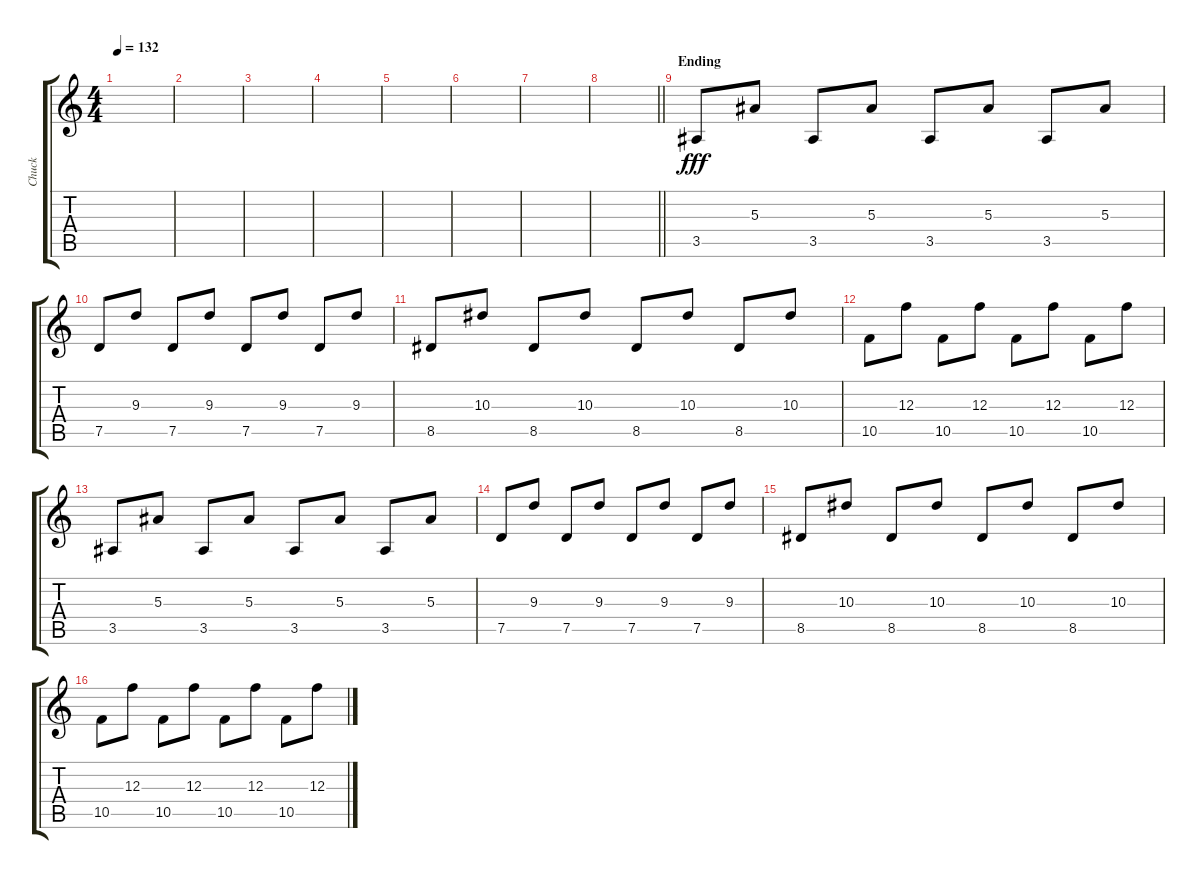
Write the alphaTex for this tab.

\track ("Chuck" "Chuck") {instrument distortionguitar}
\staff {score tabs}
\tuning (D4 A3 F3 C3 G2 D2) {hide}
\ts (4 4)
\tempo 132
\clef g2
\ks c
|
|
|
|
|
|
|
\barLineRight lightlight
|
\section ("" "Ending")
3.5.8{dy fff volume 8} 5.3.8 3.5.8 5.3.8 3.5.8 5.3.8 3.5.8 5.3.8 |
7.5.8 9.3.8 7.5.8 9.3.8 7.5.8 9.3.8 7.5.8 9.3.8 |
8.5.8 10.3.8 8.5.8 10.3.8 8.5.8 10.3.8 8.5.8 10.3.8 |
10.5.8 12.3.8 10.5.8 12.3.8 10.5.8 12.3.8 10.5.8 12.3.8 |
3.5.8 5.3.8 3.5.8 5.3.8 3.5.8 5.3.8 3.5.8 5.3.8 |
7.5.8 9.3.8 7.5.8 9.3.8 7.5.8 9.3.8 7.5.8 9.3.8 |
8.5.8 10.3.8 8.5.8 10.3.8 8.5.8 10.3.8 8.5.8 10.3.8 |
10.5.8 12.3.8 10.5.8 12.3.8 10.5.8 12.3.8 10.5.8 12.3.8
